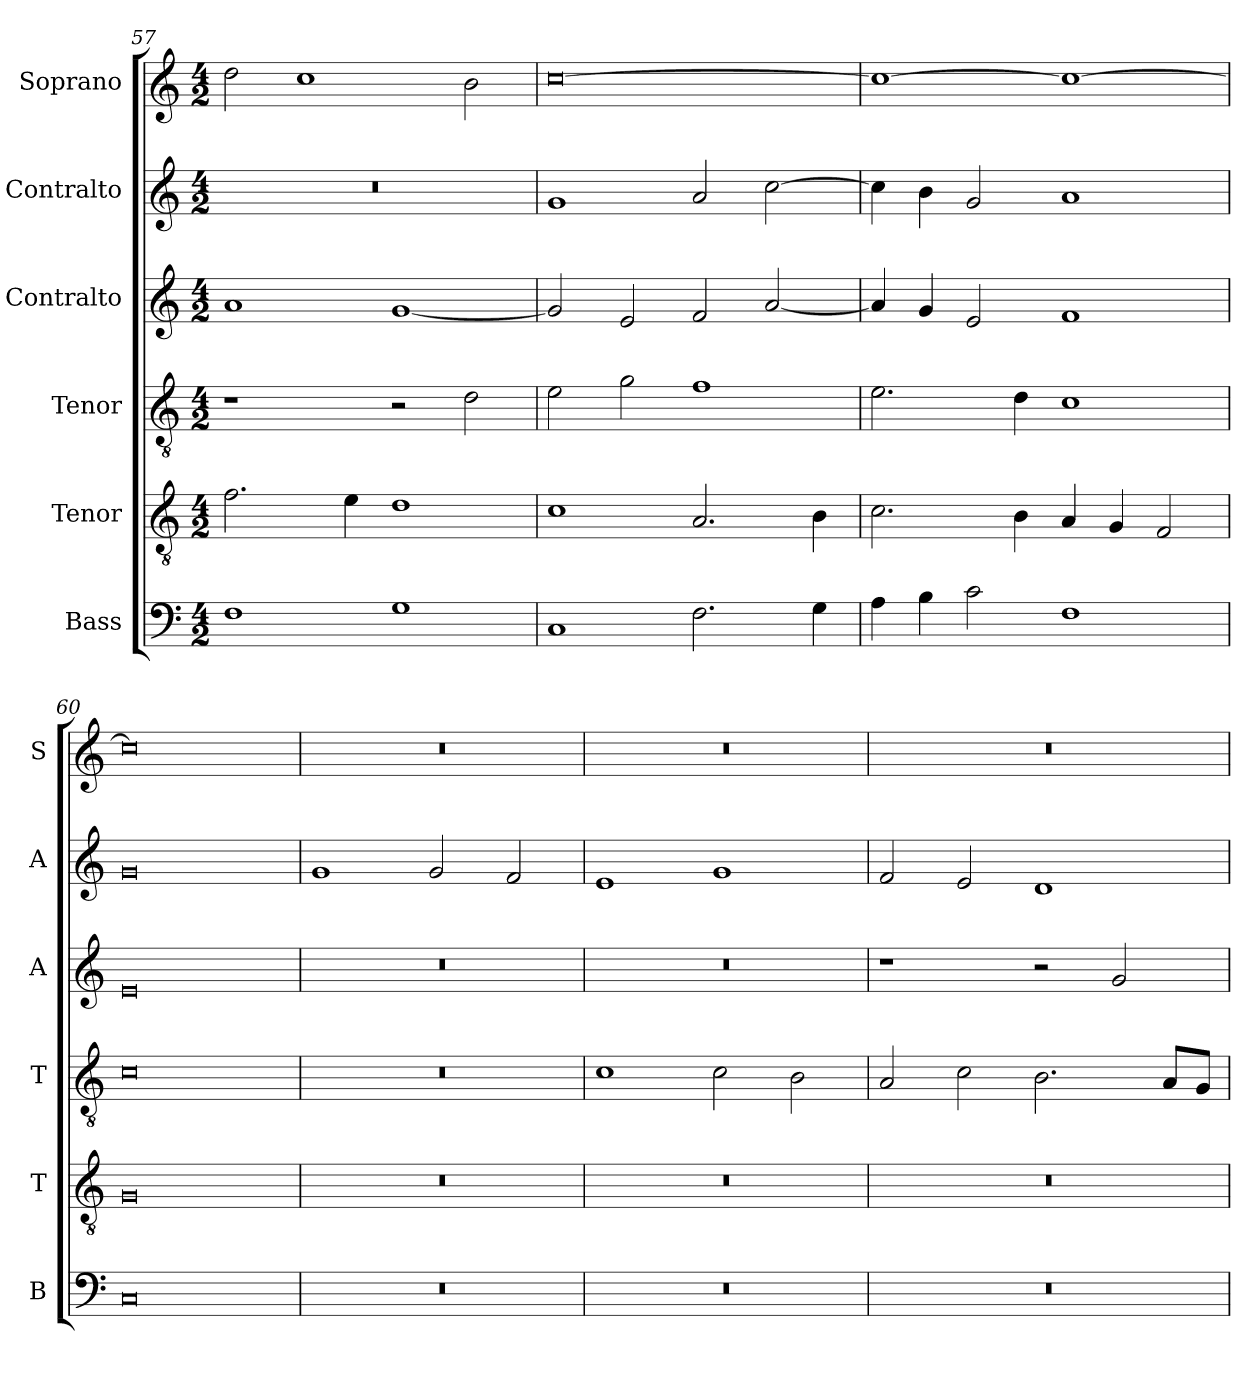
**kern	**kern	**kern	**kern	**kern	**kern
*part6	*part5	*part4	*part3	*part2	*part1
*staff6	*staff5	*staff4	*staff3	*staff2	*staff1
*I"Bass	*I"Tenor	*I"Tenor	*I"Contralto	*I"Contralto	*I"Soprano
*I'B	*I'T	*I'T	*I'A	*I'A	*I'S
*clefF4	*clefGv2	*clefGv2	*clefG2	*clefG2	*clefG2
*k[]	*k[]	*k[]	*k[]	*k[]	*k[]
*G:mix	*G:mix	*G:mix	*G:mix	*G:mix	*G:mix
*M4/2	*M4/2	*M4/2	*M4/2	*M4/2	*M4/2
=57	=57	=57	=57	=57	=57
1F	2.f	1r	1a	0r	2dd
.	.	.	.	.	1cc
.	4e	.	.	.	.
1G	1d	2r	[1g	.	.
.	.	2d	.	.	2b
=58	=58	=58	=58	=58	=58
1C	1c	2e	2g]	1g	[0cc
.	.	2g	2e	.	.
2.F	2.A	1f	2f	2a	.
.	.	.	[2a	[2cc	.
4G	4B	.	.	.	.
=59	=59	=59	=59	=59	=59
4A	2.c	2.e	4a]	4cc]	1cc_
4B	.	.	4g	4b	.
2c	.	.	2e	2g	.
.	4B	4d	.	.	.
1F	4A	1c	1f	1a	1cc_
.	4G	.	.	.	.
.	2F	.	.	.	.
=60	=60	=60	=60	=60	=60
0C	0G	0c	0e	0g	0cc]
=61	=61	=61	=61	=61	=61
0r	0r	0r	0r	1g	0r
.	.	.	.	2g	.
.	.	.	.	2f	.
=62	=62	=62	=62	=62	=62
0r	0r	1c	0r	1e	0r
.	.	2c	.	1g	.
.	.	2B	.	.	.
=63	=63	=63	=63	=63	=63
0r	0r	2A	1r	2f	0r
.	.	2c	.	2e	.
.	.	2.B	2r	1d	.
.	.	.	2g	.	.
.	.	8A/L	.	.	.
.	.	8G/J	.	.	.
=	=	=	=	=	=
*-	*-	*-	*-	*-	*-
